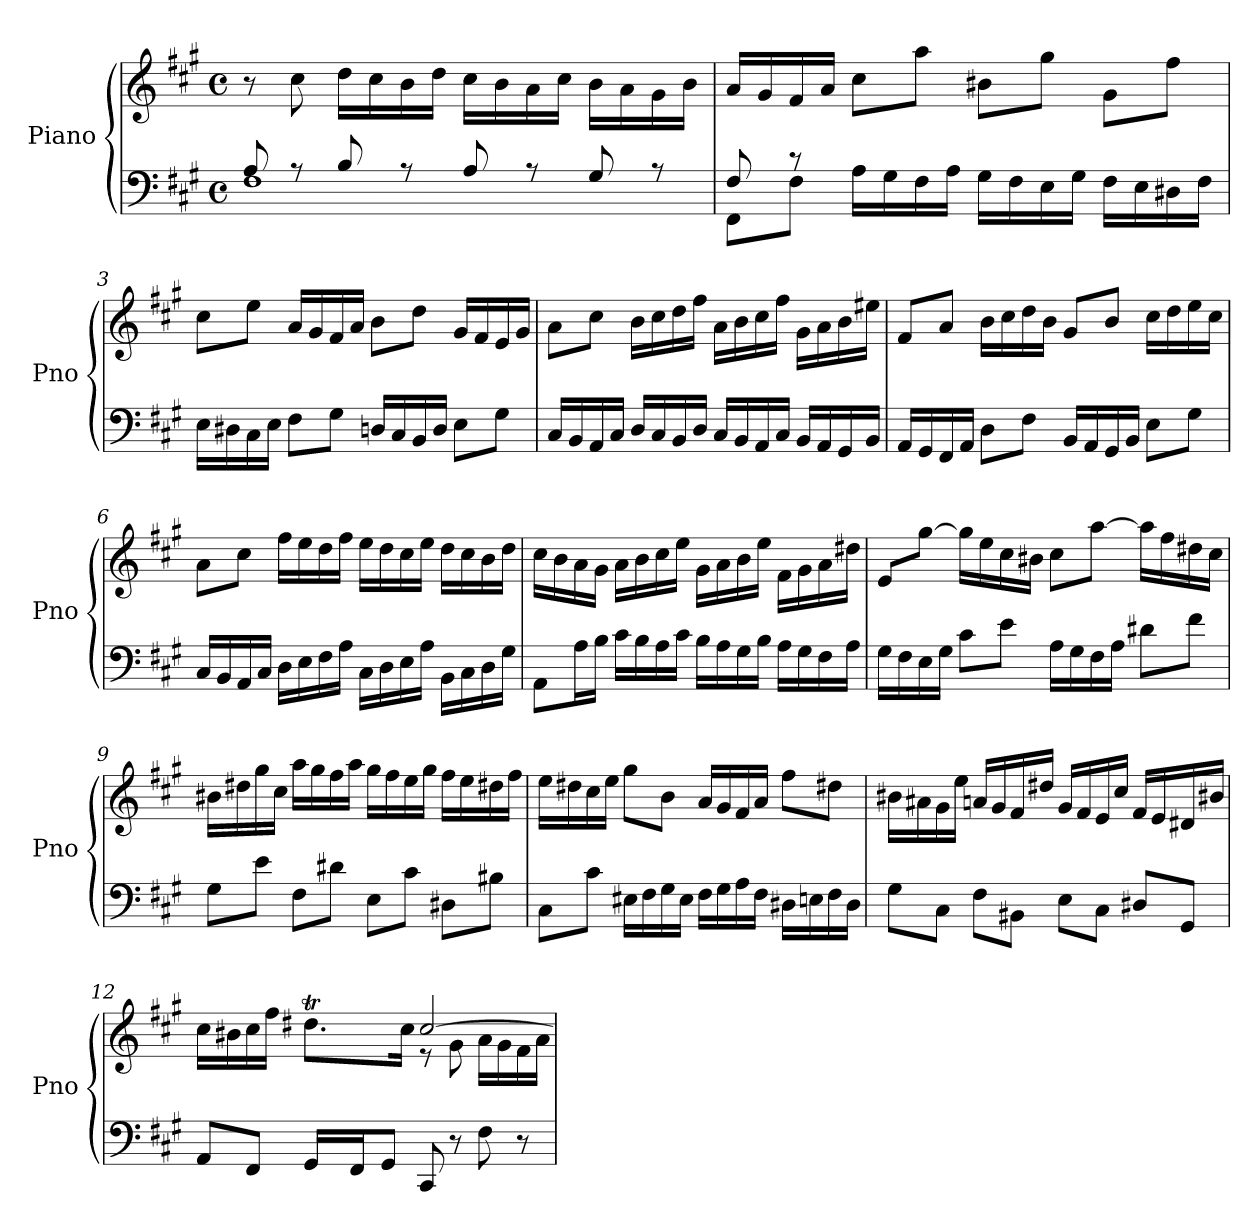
**kern	**kern
*part1	*part1
*staff2	*staff1
*I"Piano	*
*I'Pno	*
*clefF4	*clefG2
*k[f#c#g#]	*k[f#c#g#]
*A:	*A:
*M4/4	*M4/4
*met(c)	*met(c)
=1	=1
*^	*
8A/	1F#	8r
8rA	.	8cc#\
8B/	.	16dd\LL
.	.	16cc#\
8rA	.	16b\
.	.	16dd\JJ
8A/	.	16cc#\LL
.	.	16b\
8rA	.	16a\
.	.	16cc#\JJ
8G#/	.	16b\LL
.	.	16a\
8rA	.	16g#\
.	.	16b\JJ
=2	=2	=2
8F#/	8FF#\L	16a/LL
.	.	16g#/
8rc	8F#\J	16f#/
.	.	16a/JJ
16A\LL	2.ryy	8cc#\L
16G#\	.	.
16F#\	.	8aa\J
16A\JJ	.	.
16G#\LL	.	8b#X\L
16F#\	.	.
16E\	.	8gg#\J
16G#\JJ	.	.
16F#\LL	.	8g#\L
16E\	.	.
16D#X\	.	8ff#\J
16F#\JJ	.	.
*v	*v	*
=3	=3
16E\LL	8cc#\L
16D#X\	.
16C#\	8ee\J
16E\JJ	.
8F#\L	16a/LL
.	16g#/
8G#\J	16f#/
.	16a/JJ
16Dn/LL	8b\L
16C#/	.
16BB/	8dd\J
16D/JJ	.
8E\L	16g#/LL
.	16f#/
8G#\J	16e/
.	16g#/JJ
!!LO:LB:g=z
=4	=4
16C#/LL	8a\L
16BB/	.
16AA/	8cc#\J
16C#/JJ	.
16D/LL	16b\LL
16C#/	16cc#\
16BB/	16dd\
16D/JJ	16ff#\JJ
16C#/LL	16a\LL
16BB/	16b\
16AA/	16cc#\
16C#/JJ	16ff#\JJ
16BB/LL	16g#\LL
16AA/	16a\
16GG#/	16b\
16BB/JJ	16ee#X\JJ
=5	=5
16AA/LL	8f#/L
16GG#/	.
16FF#/	8a/J
16AA/JJ	.
8D\L	16b\LL
.	16cc#\
8F#\J	16dd\
.	16b\JJ
16BB/LL	8g#/L
16AA/	.
16GG#/	8b/J
16BB/JJ	.
8E\L	16cc#\LL
.	16dd\
8G#\J	16ee\
.	16cc#\JJ
=6	=6
16C#/LL	8a\L
16BB/	.
16AA/	8cc#\J
16C#/JJ	.
16D\LL	16ff#\LL
16E\	16ee\
16F#\	16dd\
16A\JJ	16ff#\JJ
16C#\LL	16ee\LL
16D\	16dd\
16E\	16cc#\
16A\JJ	16ee\JJ
16BB\LL	16dd\LL
16C#\	16cc#\
16D\	16b\
16G#\JJ	16dd\JJ
!!LO:LB:g=z
=7	=7
8AA\L	16cc#\LL
.	16b\
16A\L	16a\
16B\JJ	16g#\JJ
16c#\LL	16a\LL
16B\	16b\
16A\	16cc#\
16c#\JJ	16ee\JJ
16B\LL	16g#\LL
16A\	16a\
16G#\	16b\
16B\JJ	16ee\JJ
16A\LL	16f#\LL
16G#\	16g#\
16F#\	16a\
16A\JJ	16dd#X\JJ
=8	=8
16G#\LL	8e/L
16F#\	.
16E\	[8gg#\J
16G#\JJ	.
8c#\L	16gg#\LL]
.	16ee\
8e\J	16cc#\
.	16b#X\JJ
16A\LL	8cc#\L
16G#\	.
16F#\	[8aa\J
16A\JJ	.
8d#X\L	16aa\LL]
.	16ff#\
8f#\J	16dd#X\
.	16cc#\JJ
=9	=9
8G#\L	16b#X\LL
.	16dd#X\
8e\J	16gg#\
.	16cc#\JJ
8F#\L	16aa\LL
.	16gg#\
8d#X\J	16ff#\
.	16aa\JJ
8E\L	16gg#\LL
.	16ff#\
8c#\J	16ee\
.	16gg#\JJ
8D#X\L	16ff#\LL
.	16ee\
8B#X\J	16dd#X\
.	16ff#\JJ
!!LO:LB:g=z
=10	=10
8C#\L	16ee\LL
.	16dd#X\
8c#\J	16cc#\
.	16ee\JJ
16E#X\LL	8gg#\L
16F#\	.
16G#\	8b\J
16E#\JJ	.
16F#\LL	16a/LL
16G#\	16g#/
16A\	16f#/
16F#\JJ	16a/JJ
16D#X\LL	8ff#\L
16En\	.
16F#\	8dd#X\J
16D#\JJ	.
=11	=11
8G#\L	16b#X\LL
.	16a#X\
8C#\J	16g#\
.	16ee\JJ
8F#\L	16an/LL
.	16g#/
8BB#X\J	16f#/
.	16dd#X/JJ
8E\L	16g#/LL
.	16f#/
8C#\J	16e/
.	16cc#/JJ
8D#X/L	16f#/LL
.	16e/
8GG#/J	16d#X/
.	16b#X/JJ
=12	=12
*	*^
8AA/L	16cc#\LL	4ryy
.	16b#X\	.
8FF#/J	16cc#\	.
.	16ff#\JJ	.
16GG#/LL	8.dd#Xt\L	32eeyy
.	.	32dd#yy
16FF#/J	.	32eeyy
.	.	16.dd#yy
8GG#/J	.	.
.	16cc#\Jk	16ryy
8CC#/	[2cc#/	8re
8r	.	8g#\
8F#\	.	16a\LL
.	.	16g#\
8r	.	16f#\
.	.	16a\JJ
*	*v	*v
=	=
*-	*-
